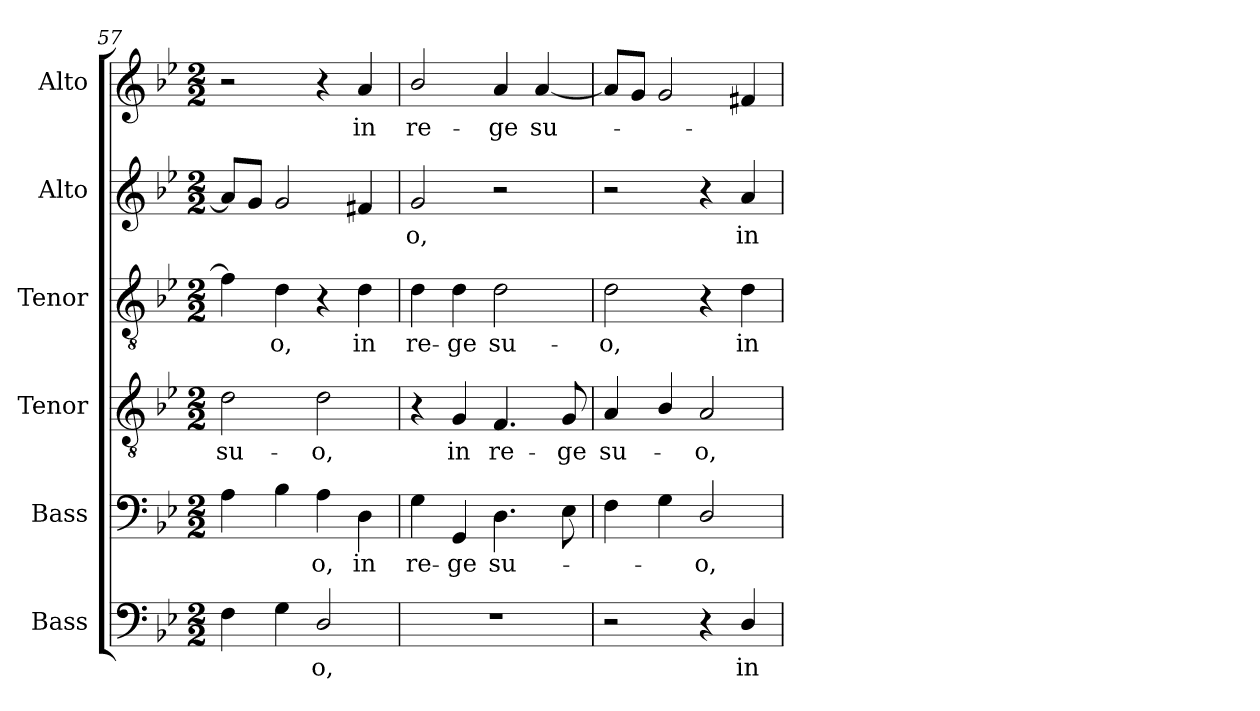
**kern	**text	**kern	**text	**kern	**text	**kern	**text	**kern	**text	**kern	**text
*part6	*part6	*part5	*part5	*part4	*part4	*part3	*part3	*part2	*part2	*part1	*part1
*staff6	*staff6	*staff5	*staff5	*staff4	*staff4	*staff3	*staff3	*staff2	*staff2	*staff1	*staff1
*I"Bass	*	*I"Bass	*	*I"Tenor	*	*I"Tenor	*	*I"Alto	*	*I"Alto	*
*I'B.	*	*I'B.	*	*I'T.	*	*I'T.	*	*I'A.	*	*I'A.	*
*clefF4	*	*clefF4	*	*clefGv2	*	*clefGv2	*	*clefG2	*	*clefG2	*
*	*	*	*	*ITrd7c12	*	*ITrd7c12	*	*	*	*	*
*k[b-e-]	*	*k[b-e-]	*	*k[b-e-]	*	*k[b-e-]	*	*k[b-e-]	*	*k[b-e-]	*
*B-:	*	*B-:	*	*B-:	*	*B-:	*	*B-:	*	*B-:	*
*M2/2	*	*M2/2	*	*M2/2	*	*M2/2	*	*M2/2	*	*M2/2	*
=57	=57	=57	=57	=57	=57	=57	=57	=57	=57	=57	=57
!	!	!	!	!	!LO:LY:b:color=#000000	!	!	!	!	!	!
4Fi\	.	4Ai\	.	2Di\	su-	4Fi\]	.	8ai/L]	.	2r	.
.	.	.	.	.	.	.	.	8gi/J	.	.	.
!	!	!	!	!	!	!	!LO:LY:b:color=#000000	!	!	!	!
4Gi\	.	4B-i\	.	.	.	4Di\	-o,	2gi/	.	.	.
!	!LO:LY:b:color=#000000	!	!	!	!	!	!	!	!	!	!
!	!	!	!LO:LY:b:color=#000000	!	!	!	!	!	!	!	!
!	!	!	!	!	!LO:LY:b:color=#000000	!	!	!	!	!	!
2Di/	-o,	4Ai\	-o,	2Di\	-o,	4r	.	.	.	4r	.
!	!	!	!LO:LY:b:color=#000000	!	!	!	!	!	!	!	!
!	!	!	!	!	!	!	!LO:LY:b:color=#000000	!	!	!	!
!	!	!	!	!	!	!	!	!	!	!	!LO:LY:b:color=#000000
.	.	4Di\	in	.	.	4Di\	in	4f#Xi/	.	4ai/	in
!!LO:LB:g=z
=58	=58	=58	=58	=58	=58	=58	=58	=58	=58	=58	=58
!	!	!	!LO:LY:b:color=#000000	!	!	!	!	!	!	!	!
!	!	!	!	!	!	!	!LO:LY:b:color=#000000	!	!	!	!
!	!	!	!	!	!	!	!	!	!LO:LY:b:color=#000000	!	!
!	!	!	!	!	!	!	!	!	!	!	!LO:LY:b:color=#000000
1r	.	4Gi\	re-	4r	.	4Di\	re-	2gi/	-o,	2b-i/	re-
!	!	!	!LO:LY:b:color=#000000	!	!	!	!	!	!	!	!
!	!	!	!	!	!LO:LY:b:color=#000000	!	!	!	!	!	!
!	!	!	!	!	!	!	!LO:LY:b:color=#000000	!	!	!	!
.	.	4GGi/	-ge	4GGi/	in	4Di\	-ge	.	.	.	.
!	!	!	!LO:LY:b:color=#000000	!	!	!	!	!	!	!	!
!	!	!	!	!	!LO:LY:b:color=#000000	!	!	!	!	!	!
!	!	!	!	!	!	!	!LO:LY:b:color=#000000	!	!	!	!
!	!	!	!	!	!	!	!	!	!	!	!LO:LY:b:color=#000000
.	.	4.Di\	su-	4.FFi/	re-	2Di\	su-	2r	.	4ai/	-ge
!	!	!	!	!	!	!	!	!	!	!	!LO:LY:b:color=#000000
.	.	.	.	.	.	.	.	.	.	[4ai/	su-
!	!	!	!	!	!LO:LY:b:color=#000000	!	!	!	!	!	!
.	.	8E-i\	.	8GGi/	-ge	.	.	.	.	.	.
=59	=59	=59	=59	=59	=59	=59	=59	=59	=59	=59	=59
!	!	!	!	!	!LO:LY:b:color=#000000	!	!	!	!	!	!
!	!	!	!	!	!	!	!LO:LY:b:color=#000000	!	!	!	!
2r	.	4Fi\	.	4AAi/	su-	2Di\	-o,	2r	.	8ai/L]	.
.	.	.	.	.	.	.	.	.	.	8gi/J	.
.	.	4Gi\	.	4BB-i/	.	.	.	.	.	2gi/	.
!	!	!	!LO:LY:b:color=#000000	!	!	!	!	!	!	!	!
!	!	!	!	!	!LO:LY:b:color=#000000	!	!	!	!	!	!
4r	.	2Di/	-o,	2AAi/	-o,	4r	.	4r	.	.	.
!	!LO:LY:b:color=#000000	!	!	!	!	!	!	!	!	!	!
!	!	!	!	!	!	!	!LO:LY:b:color=#000000	!	!	!	!
!	!	!	!	!	!	!	!	!	!LO:LY:b:color=#000000	!	!
4Di/	in	.	.	.	.	4Di\	in	4ai/	in	4f#Xi/	.
=	=	=	=	=	=	=	=	=	=	=	=
*-	*-	*-	*-	*-	*-	*-	*-	*-	*-	*-	*-
